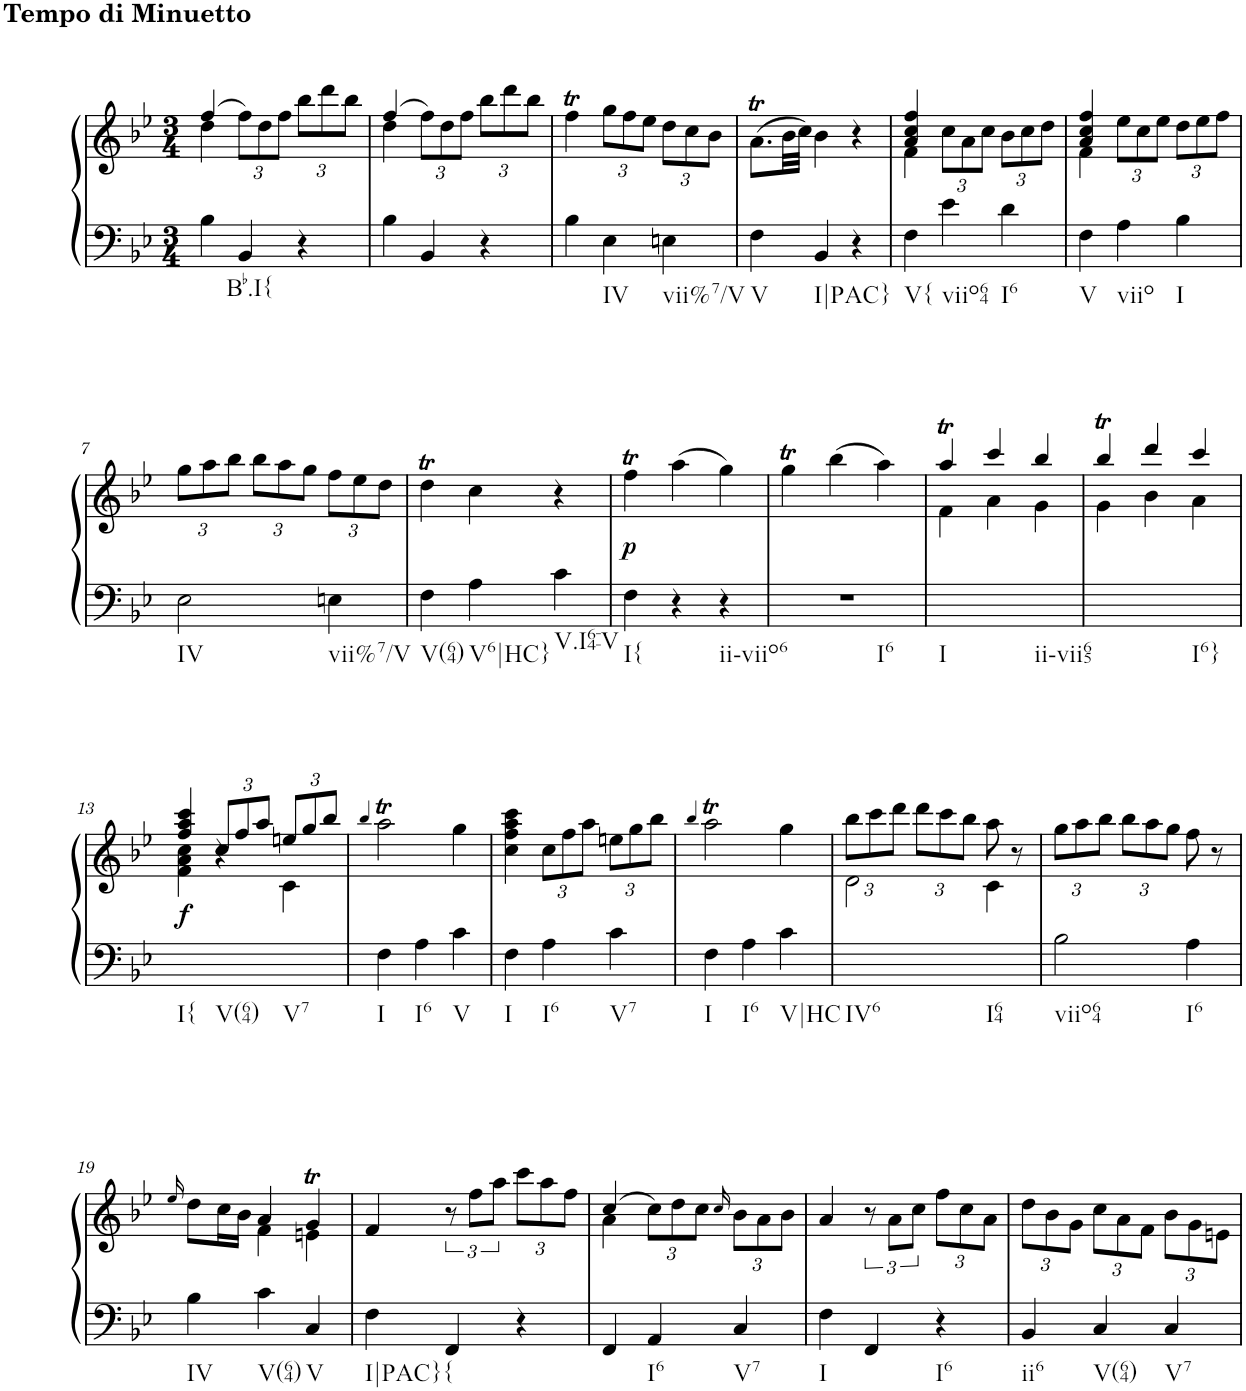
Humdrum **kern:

**kern	**kern	**dynam
*part1	*part1	*part1
*staff2	*staff1	*staff1/2
*I"Piano	*	*
*I'Pno.	*	*
*clefF4	*clefG2	*
*k[b-e-]	*k[b-e-]	*
*M3/4	*M3/4	*
=1	=1	=1
*	*^	*
!	!LO:TX:a:B:t=Tempo di Minuetto	!	!
!LO:TX:b:t=Bb.I{	!	!	!
4B-\	(4ff/	4dd\	.
*	*Xbrackettup	*	*
4BB-/	12ff\L)	2ryy	.
.	12dd\	.	.
.	12ff\J	.	.
4r	12bb-\L	.	.
.	12ddd\	.	.
.	12bb-\J	.	.
=2	=2	=2	=2
4B-\	(4ff/	4dd\	.
4BB-/	12ff\L)	2ryy	.
.	12dd\	.	.
.	12ff\J	.	.
4r	12bb-\L	.	.
.	12ddd\	.	.
.	12bb-\J	.	.
*	*v	*v	*
=3	=3	=3
4B-\	4ffT\	.
!LO:TX:b:t=IV	!	!
4E-\	12gg\L	.
.	12ff\	.
.	12ee-\J	.
!LO:TX:b:t=vii%7/V	!	!
4En\	12dd\L	.
.	12cc\	.
.	12b-\J	.
=4	=4	=4
!LO:TX:b:t=V	!	!
4F\	(8.at\L	.
.	32b-\LL	.
.	32cc\JJJ)	.
!LO:TX:b:t=I|PAC}	!	!
4BB-/	4b-\	.
4r	4r	.
=5	=5	=5
*	*^	*
!LO:TX:b:t=V{	!	!	!
4F\	4a/ 4cc/ 4ff/	4f\	.
!LO:TX:b:t=viio64	!	!	!
4e-\	12cc\L	2ryy	.
.	12a\	.	.
.	12cc\J	.	.
!LO:TX:b:t=I6	!	!	!
4d\	12b-\L	.	.
.	12cc\	.	.
.	12dd\J	.	.
=6	=6	=6	=6
!LO:TX:b:t=V	!	!	!
4F\	4a/ 4cc/ 4ff/	4f\	.
!LO:TX:b:t=viio	!	!	!
4A\	12ee-\L	2ryy	.
.	12cc\	.	.
.	12ee-\J	.	.
!LO:TX:b:t=I	!	!	!
4B-\	12dd\L	.	.
.	12ee-\	.	.
.	12ff\J	.	.
*	*v	*v	*
!!LO:LB:g=z
=7	=7	=7
!LO:TX:b:t=IV	!	!
2E-\	12gg\L	.
.	12aa\	.
.	12bb-\J	.
.	12bb-\L	.
.	12aa\	.
.	12gg\J	.
!LO:TX:b:t=vii%7/V	!	!
4En\	12ff\L	.
.	12ee-\	.
.	12dd\J	.
=8	=8	=8
!LO:TX:b:t=V(64)	!	!
4F\	4ddt\	.
!LO:TX:b:t=V6|HC}	!	!
4A\	4cc\	.
!LO:TX:b:t=V.I64-V	!	!
4c\	4r	.
=9	=9	=9
!LO:TX:b:t=I{	!	!
!	!	!LO:DY:b
4F\	4ffT\	p
4r	(4aa\	.
!LO:TX:b:t=ii-viio6	!	!
4r	4gg\)	.
=10	=10	=10
!LO:TX:b:t=I6	!	!
2.r	4ggT\	.
.	(4bb-\	.
.	4aa\)	.
=11	=11	=11
*	*^	*
!LO:TX:b:t=I	!	!	!
2ryy	4aat/	4f\	.
.	4ccc/	4a\	.
!LO:TX:b:t=ii-vii65	!	!	!
4ryy	4bb-/	4g\	.
=12	=12	=12	=12
2ryy	4bb-T/	4g\	.
.	4ddd/	4b-\	.
!LO:TX:b:t=I6}	!	!	!
4ryy	4ccc/	4a\	.
!!LO:LB:g=z	!!
=13	=13	=13	=13
!LO:TX:b:t=I{	!	!	!
!	!	!	!LO:DY:a=2
4ryy	4ff/ 4aa/ 4ccc/	4f\ 4a\ 4cc\	f
!LO:TX:b:t=V(64)	!	!	!
4r	12cc/L	4ryy	.
.	12ff/	.	.
.	12aa/J	.	.
!LO:TX:b:t=V7	!	!	!
4ryy	12een/L	4c\	.
.	12gg/	.	.
.	12bb-/J	.	.
*	*v	*v	*
=14	=14	=14
.	4qbb-/	.
!LO:TX:b:t=I	!	!
4F\	2aat\	.
!LO:TX:b:t=I6	!	!
4A\	.	.
!LO:TX:b:t=V	!	!
4c\	4gg\	.
=15	=15	=15
!LO:TX:b:t=I	!	!
4F\	4cc\ 4ff\ 4aa\ 4ccc\	.
!LO:TX:b:t=I6	!	!
4A\	12cc\L	.
.	12ff\	.
.	12aa\J	.
!LO:TX:b:t=V7	!	!
4c\	12een\L	.
.	12gg\	.
.	12bb-\J	.
=16	=16	=16
.	4qbb-/	.
!LO:TX:b:t=I	!	!
4F\	2aat\	.
!LO:TX:b:t=I6	!	!
4A\	.	.
!LO:TX:b:t=V|HC	!	!
4c\	4gg\	.
=17	=17	=17
*	*^	*
!LO:TX:b:t=IV6	!	!	!
2ryy	12bb-\L	2d\	.
.	12ccc\	.	.
.	12ddd\J	.	.
.	12ddd\L	.	.
.	12ccc\	.	.
.	12bb-\J	.	.
!LO:TX:b:t=I64	!	!	!
4ryy	8aa\	4c\	.
.	8r	.	.
*	*v	*v	*
=18	=18	=18
!LO:TX:b:t=viio64	!	!
2B-\	12gg\L	.
.	12aa\	.
.	12bb-\J	.
.	12bb-\L	.
.	12aa\	.
.	12gg\J	.
!LO:TX:b:t=I6	!	!
4A\	8ff\	.
.	8r	.
!!LO:LB:g=z
=19	=19	=19
.	16qee-/	.
*	*^	*
!LO:TX:b:t=IV	!	!	!
4B-\	8dd\L	4ryy	.
.	16cc\L	.	.
.	16b-\JJ	.	.
!LO:TX:b:t=V(64)	!	!	!
4c\	4a/	4f\	.
!LO:TX:b:t=V	!	!	!
4C/	4gT/	4en\	.
=20	=20	=20	=20
!LO:TX:b:t=I|PAC}	!	!	!
*	*v	*v	*
4F\	4f/	.
*	*brackettup	*
!LO:TX:b:t={	!	!
4FF/	12r	.
.	12ff\L	.
.	12aa\J	.
*	*Xbrackettup	*
4r	12ccc\L	.
.	12aa\	.
.	12ff\J	.
=21	=21	=21
*	*^	*
4FF/	(4cc/	4a\	.
!LO:TX:b:t=I6	!	!	!
4AA/	12cc\L)	2ryy	.
.	12dd\	.	.
.	12cc\J	.	.
.	16qcc/	.	.
!LO:TX:b:t=V7	!	!	!
4C/	12b-\L	.	.
.	12a\	.	.
.	12b-\J	.	.
*	*v	*v	*
=22	=22	=22
!LO:TX:b:t=I	!	!
4F\	4a/	.
*	*brackettup	*
4FF/	12r	.
.	12a\L	.
.	12cc\J	.
*	*Xbrackettup	*
!LO:TX:b:t=I6	!	!
4r	12ff\L	.
.	12cc\	.
.	12a\J	.
=23	=23	=23
!LO:TX:b:t=ii6	!	!
4BB-/	12dd\L	.
.	12b-\	.
.	12g\J	.
!LO:TX:b:t=V(64)	!	!
4C/	12cc\L	.
.	12a\	.
.	12f\J	.
!LO:TX:b:t=V7	!	!
4C/	12b-\L	.
.	12g\	.
.	12en\J	.
=	=	=
*-	*-	*-
